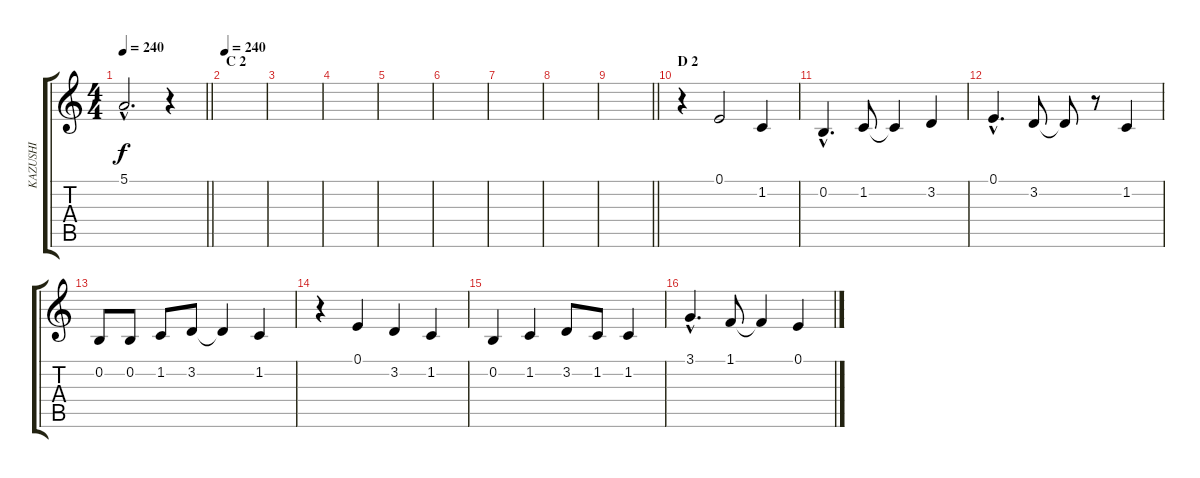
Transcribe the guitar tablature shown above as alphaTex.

\track ("KAZUSHI" "KAZUSHI") {instrument oboe}
\staff {score tabs}
\tuning (E4 B3 G3 D3 A2 E2) {hide}
\ts (4 4)
\tempo 240
\clef g2
\barLineRight lightlight
\ks c
5.1{hac t}.2{d dy f} r.4 |
\section ("" "C 2")
\tempo 240
|
|
|
|
|
|
|
\barLineRight lightlight
|
\section ("" "D 2")
r.4 0.1.2 1.2.4 |
0.2{hac}.4{d} 1.2.8 1.2{t}.4 3.2.4 |
0.1{hac}.4{d} 3.2.8 3.2{t}.8 r.8 1.2.4 |
0.2.8 0.2.8 1.2.8 3.2.8 3.2{t}.4 1.2.4 |
r.4 0.1.4 3.2.4 1.2.4 |
0.2.4 1.2.4 3.2.8 1.2.8 1.2.4 |
3.1{hac}.4{d} 1.1.8 1.1{t}.4 0.1.4
